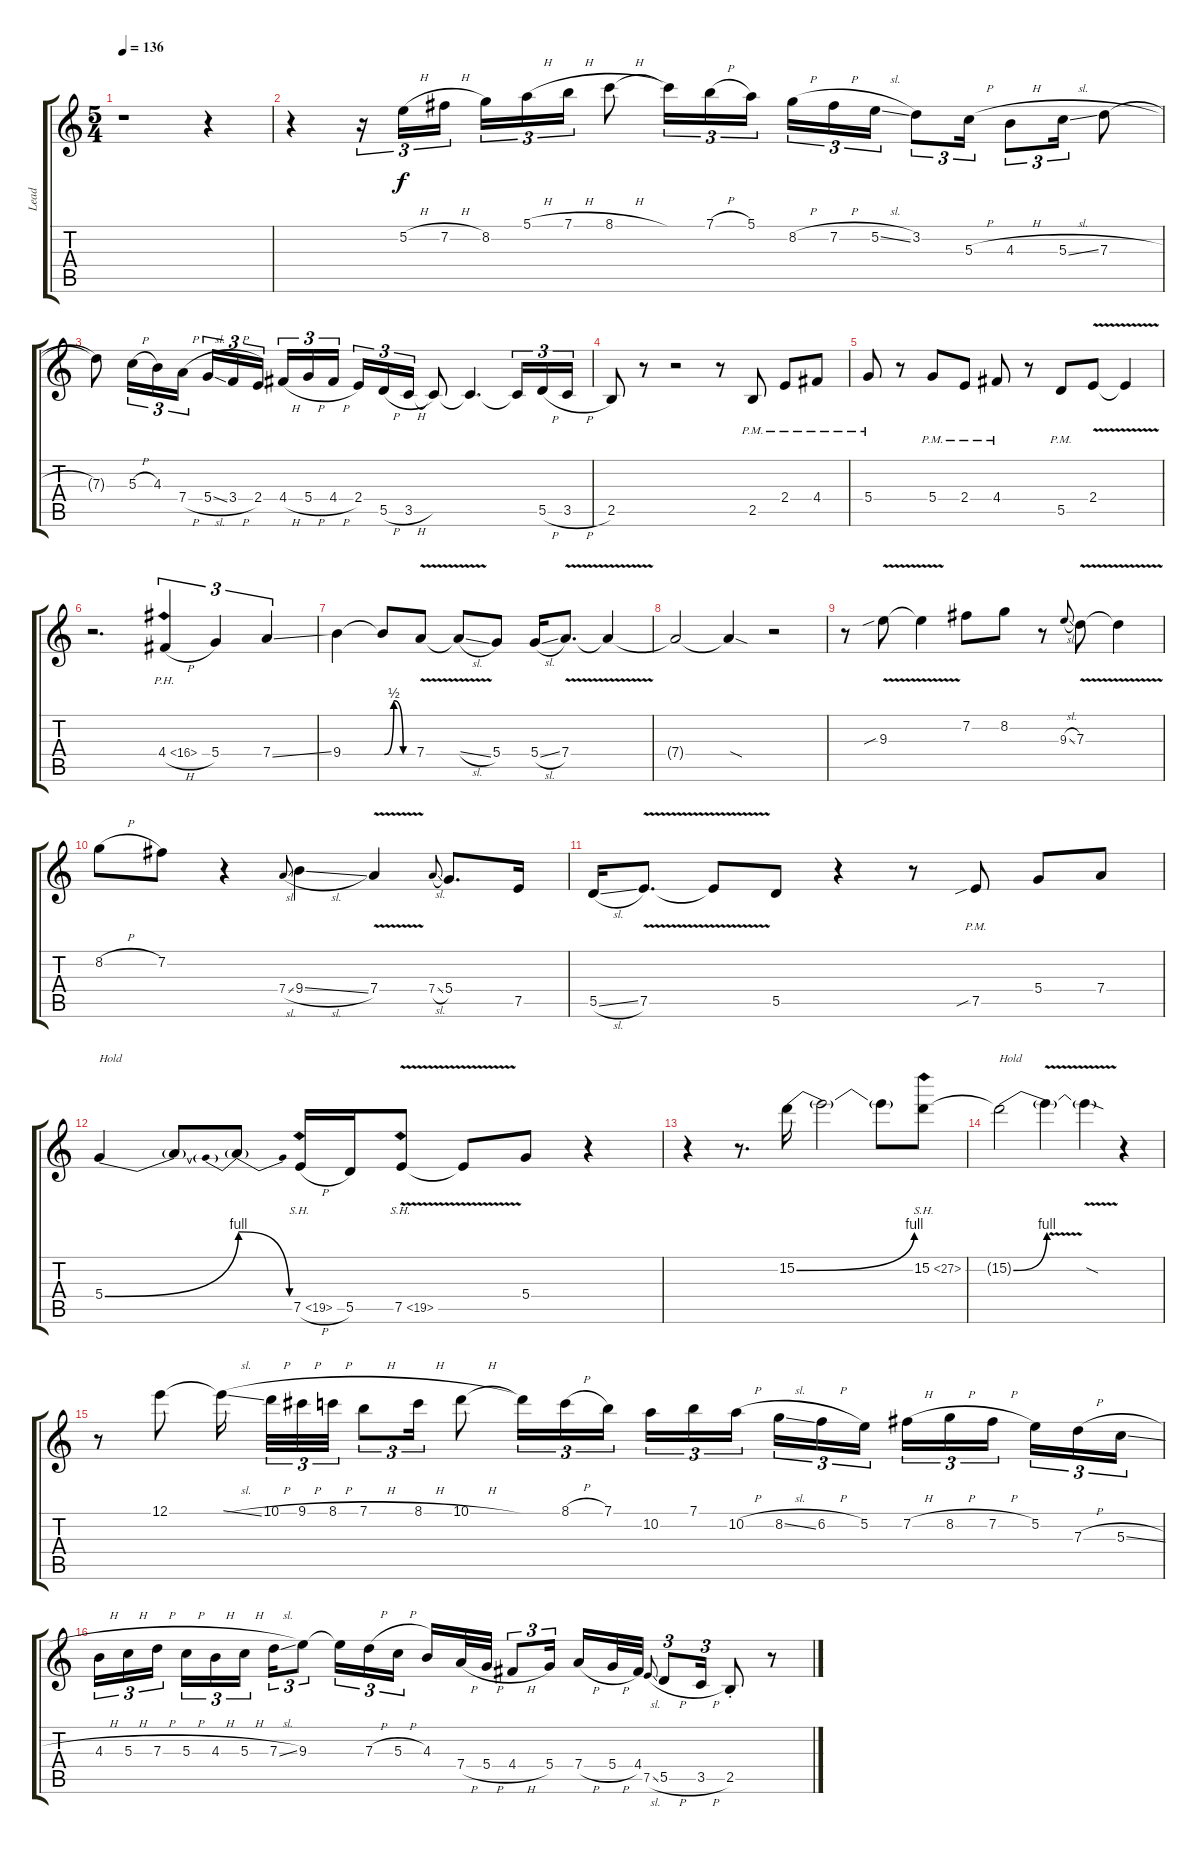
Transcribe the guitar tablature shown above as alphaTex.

\track ("Lead" "Lead") {instrument distortionguitar}
\staff {score tabs}
\tuning (E4 B3 G3 D3 A2 E2) {hide}
\ts (5 4)
\tempo 136
\clef g2
\ks c
r.1{dy f instrument distortionguitar} r.4 |
r.4 r.16{tu (3 2)} 5.2{h}.16{tu (3 2)} 7.2{h}.16{tu (3 2) beam splitsecondary} 8.2.16{tu (3 2)} 5.1{h}.16{tu (3 2)} 7.1{h}.16{tu (3 2)} 8.1{h}.8 8.1{t}.16{tu (3 2)} 7.1{h}.16{tu (3 2)} 5.1.16{tu (3 2)} 8.2{h}.16{tu (3 2)} 7.2{h}.16{tu (3 2)} 5.2{sl}.16{tu (3 2)} 3.2.8{tu (3 2)} 5.3{h}.16{tu (3 2)} 4.3{h}.8{tu (3 2)} 5.3{sl}.16{tu (3 2)} 7.3{h}.8 |
7.3{t}.8 5.3{h}.16{tu (3 2)} 4.3.16{tu (3 2)} 7.4{h}.16{tu (3 2)} 5.4{sl}.16{tu (3 2)} 3.4{h}.16{tu (3 2)} 2.4.16{tu (3 2) beam splitsecondary} 4.4{h}.16{tu (3 2)} 5.4{h}.16{tu (3 2)} 4.4{h}.16{tu (3 2)} 2.4.16{tu (3 2)} 5.5{h}.16{tu (3 2)} 3.5{h}.16{tu (3 2)} 3.5{t}.8 3.5{t}.4{d} 3.5{t}.16{tu (3 2)} 5.5{h}.16{tu (3 2)} 3.5{h}.16{tu (3 2)} |
2.5.8 r.8 r.2 r.8 2.5{pm}.8 2.4{pm}.8 4.4{pm}.8 |
5.4{pm}.8 r.8 5.4{pm}.8 2.4{pm}.8 4.4{pm}.8 r.8 5.5{pm}.8 2.4{v}.8 2.4{t}.4 |
r.2{d} 4.4{ph 12 h}.4{tu (3 2)} 5.4.4{tu (3 2)} 7.4{ss}.4{tu (3 2)} |
9.4.4 9.4{be (custom 0 0 20 2 40 0 60 0) t}.8 7.4{v}.8 7.4{sl t}.8 5.4.8 5.4{sl}.16 7.4{v}.8{d} 7.4{t}.4 |
7.4{t}.2 7.4{sod t}.4 r.2 |
r.8 9.3{v sib}.8 9.3{t}.4 7.2.8 8.2.8 r.8 9.3{sl}.8{gr onbeat} 7.3{v}.8 7.3{t}.4 |
8.2{h}.8 7.2.8 r.4 7.4{sl}.8{gr onbeat} 9.4{sl}.4 7.4{v}.4 7.4{sl}.8{gr onbeat} 5.4.8{d} 7.5.16 |
5.5{sl}.16 7.5{v}.8{d} 7.5{t}.8 5.5.8 r.4 r.8 7.5{sib pm}.8 5.4.8 7.4.8 |
5.4{be (bend 0 0 60 4)}.4{txt "Hold"} 5.4{t}.8 5.4{be (prebendrelease 0 4 60 0) t}.8 7.5{sh 12 h}.16 5.5.16 7.5{sh 12 v}.8 7.5{t}.8 5.4.8 r.4 |
r.4 r.8{d} 15.2{be (bend 0 0 60 4)}.16 15.2{t}.2 15.2{t}.8 15.2{sh 12}.8 |
15.2{be (bend 0 0 60 4) t}.2{txt "Hold"} 15.2{v t}.4 15.2{sod t}.4 r.4 |
r.8 12.1.8 12.1{sl t}.16{beam splitsecondary} 10.1{h}.32{tu (3 2)} 9.1{h}.32{tu (3 2)} 8.1{h}.32{tu (3 2)} 7.1{h}.8{tu (3 2)} 8.1{h}.16{tu (3 2)} 10.1{h}.8 10.1{t}.16{tu (3 2)} 8.1{h}.16{tu (3 2)} 7.1.16{tu (3 2)} 10.2.16{tu (3 2)} 7.1.16{tu (3 2)} 10.2{h}.16{tu (3 2) beam splitsecondary} 8.2{sl}.16{tu (3 2)} 6.2{h}.16{tu (3 2)} 5.2.16{tu (3 2)} 7.2{h}.16{tu (3 2)} 8.2{h}.16{tu (3 2)} 7.2{h}.16{tu (3 2) beam splitsecondary} 5.2.16{tu (3 2)} 7.3{h}.16{tu (3 2)} 5.3{sl}.16{tu (3 2)} |
4.3{h}.16{tu (3 2)} 5.3{h}.16{tu (3 2)} 7.3{h}.16{tu (3 2) beam splitsecondary} 5.3{h}.16{tu (3 2)} 4.3{h}.16{tu (3 2)} 5.3{h}.16{tu (3 2)} 7.3{sl}.16{tu (3 2)} 9.3.8{tu (3 2)} 9.3{t}.16{tu (3 2)} 7.3{h}.16{tu (3 2)} 5.3{h}.16{tu (3 2)} 4.3.16 7.4{h}.32 5.4{h}.32 4.4{h}.8{tu (3 2)} 5.4.16{tu (3 2)} 7.4{h}.16 5.4{h}.32 4.4.32 7.5{sl}.8{gr onbeat} 5.5{h}.8{tu (3 2)} 3.5{h}.16{tu (3 2)} 2.5{st}.8 r.8
